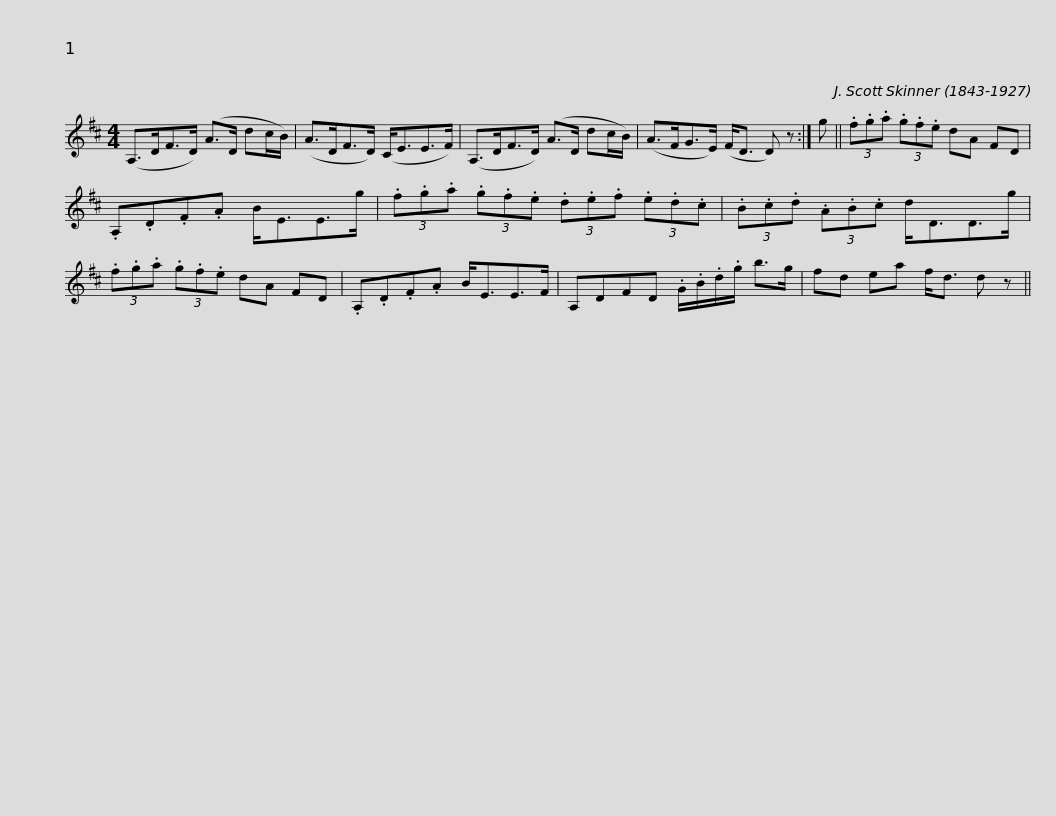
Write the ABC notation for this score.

X:1
L:1/8
M:4/4
I:linebreak $
K:D
V:1 treble
V:1
 (A,>DF>D) (A>D dc/B/) | (A>DF>D) (C<EE>F) | (A,>DF>D) (A>D dc/B/) | (A>FG>E) (F<D D) z :| g ||$ %5
 (3.f.g.a (3.g.f.e dA FD | .A,.D.F.A B<EE>g | (3.f.g.a (3.g.f.e (3.d.e.f (3.e.d.c | (3.B.c.d (3.A.B.c d<DD>g |$ (3.f.g.a (3.g.f.e dA FD | %10
 .A,.D.F.A B<EE>F | A,DFD .G/.B/.d/.g/ b>g | fd ea f<d d z || %13
